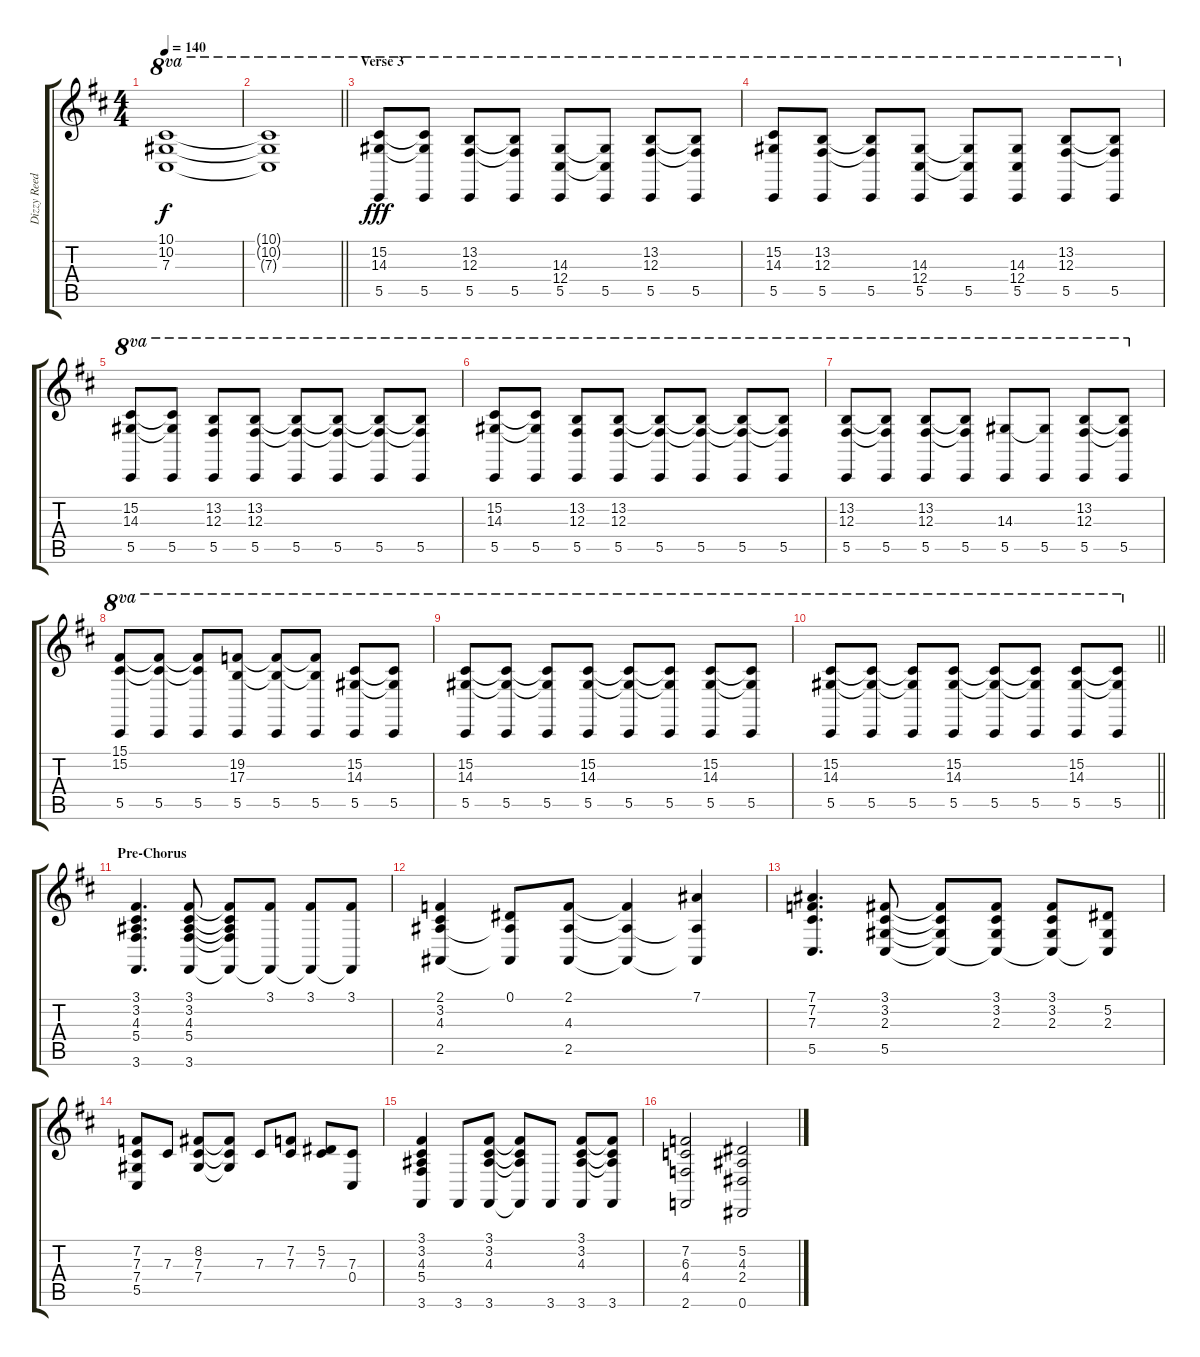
\track ("Dizzy Reed - Piano" "Dizzy Reed") {instrument electricgrandpiano}
\staff {score tabs}
\tuning (Eb4 Bb3 Gb3 Db3 Ab2 Eb2) {hide}
\ts (4 4)
\tempo 140
\clef g2
\ks d
(10.1{t} 10.2{t} 7.3{t}).1{ot 8va dy f} |
\barLineRight lightlight
(10.1{t} 10.2{t} 7.3{t}).1{ot 8va} |
\section ("" "Verse 3")
(15.2 14.3 5.5).8{ot 8va dy fff} (15.2{t} 14.3{t} 5.5).8{ot 8va} (13.2 12.3 5.5).8{ot 8va} (13.2{t} 12.3{t} 5.5).8{ot 8va} (14.3 12.4 5.5).8{ot 8va} (14.3{t} 12.4{t} 5.5).8{ot 8va} (13.2 12.3 5.5).8{ot 8va} (13.2{t} 12.3{t} 5.5).8{ot 8va} |
(15.2 14.3 5.5).8{ot 8va} (13.2 12.3 5.5).8{ot 8va} (13.2{t} 12.3{t} 5.5).8{ot 8va} (14.3 12.4 5.5).8{ot 8va} (14.3{t} 12.4{t} 5.5).8{ot 8va} (14.3 12.4 5.5).8{ot 8va} (13.2 12.3 5.5).8{ot 8va} (13.2{t} 12.3{t} 5.5).8{ot 8va} |
(15.2 14.3 5.5).8{ot 8va} (15.2{t} 14.3{t} 5.5).8{ot 8va} (13.2 12.3 5.5).8{ot 8va} (13.2 12.3 5.5).8{ot 8va} (13.2{t} 12.3{t} 5.5).8{ot 8va} (13.2{t} 12.3{t} 5.5).8{ot 8va} (13.2{t} 12.3{t} 5.5).8{ot 8va} (13.2{t} 12.3{t} 5.5).8{ot 8va} |
(15.2 14.3 5.5).8{ot 8va} (15.2{t} 14.3{t} 5.5).8{ot 8va} (13.2 12.3 5.5).8{ot 8va} (13.2 12.3 5.5).8{ot 8va} (13.2{t} 12.3{t} 5.5).8{ot 8va} (13.2{t} 12.3{t} 5.5).8{ot 8va} (13.2{t} 12.3{t} 5.5).8{ot 8va} (13.2{t} 12.3{t} 5.5).8{ot 8va} |
(13.2 12.3 5.5).8{ot 8va} (13.2{t} 12.3{t} 5.5).8{ot 8va} (13.2 12.3 5.5).8{ot 8va} (13.2{t} 12.3{t} 5.5).8{ot 8va} (14.3 5.5).8{ot 8va} (14.3{t} 5.5).8{ot 8va} (13.2 12.3 5.5).8{ot 8va} (13.2{t} 12.3{t} 5.5).8{ot 8va} |
(15.1 15.2 5.5).8{ot 8va} (15.1{t} 15.2{t} 5.5).8{ot 8va} (15.1{t} 15.2{t} 5.5).8{ot 8va} (19.2 17.3 5.5).8{ot 8va} (19.2{t} 17.3{t} 5.5).8{ot 8va} (19.2{t} 17.3{t} 5.5).8{ot 8va} (15.2 14.3 5.5).8{ot 8va} (15.2{t} 14.3{t} 5.5).8{ot 8va} |
(15.2 14.3 5.5).8{ot 8va} (15.2{t} 14.3{t} 5.5).8{ot 8va} (15.2{t} 14.3{t} 5.5).8{ot 8va} (15.2 14.3 5.5).8{ot 8va} (15.2{t} 14.3{t} 5.5).8{ot 8va} (15.2{t} 14.3{t} 5.5).8{ot 8va} (15.2 14.3 5.5).8{ot 8va} (15.2{t} 14.3{t} 5.5).8{ot 8va} |
\barLineRight lightlight
(15.2 14.3 5.5).8{ot 8va} (15.2{t} 14.3{t} 5.5).8{ot 8va} (15.2{t} 14.3{t} 5.5).8{ot 8va} (15.2 14.3 5.5).8{ot 8va} (15.2{t} 14.3{t} 5.5).8{ot 8va} (15.2{t} 14.3{t} 5.5).8{ot 8va} (15.2 14.3 5.5).8{ot 8va} (15.2{t} 14.3{t} 5.5).8{ot 8va} |
\section ("" "Pre-Chorus")
(3.1 3.2 4.3 5.4 3.6).4{d} (3.1 3.2 4.3 5.4 3.6).8 (3.1{t} 3.2{t} 4.3{t} 5.4{t} 3.6{t}).8 (3.1 3.6{t}).8 (3.1 3.6{t}).8 (3.1 3.6{t}).8 |
(2.1 3.2 4.3 2.5).4 (0.1 4.3{t} 2.5{t}).8 (2.1 4.3 2.5).8 (2.1{t} 4.3{t} 2.5{t}).4 (7.1 4.3{t} 2.5{t}).4 |
(7.1 7.2 7.3 5.5).4{d} (3.1 3.2 2.3 5.5).8 (3.1{t} 3.2{t} 2.3{t} 5.5{t}).8 (3.1 3.2 2.3 5.5{t}).8 (3.1 3.2 2.3 5.5{t}).8 (5.2 2.3 5.5{t}).8 |
(7.2 7.3 7.4 5.5).8 7.3.8 (8.2 7.3 7.4).8 (8.2{t} 7.3{t} 7.4{t}).8 7.3.8 (7.2 7.3).8 (5.2 7.3).8 (7.3 0.4).8 |
(3.1 3.2 4.3 5.4 3.6).4 3.6.8 (3.1 3.2 4.3 3.6).8 (3.1{t} 3.2{t} 4.3{t} 3.6{t}).8 3.6.8 (3.1 3.2 4.3 3.6).8 (3.1{t} 3.2{t} 4.3{t} 3.6).8 |
(7.2 6.3 4.4 2.6).2 (5.2 4.3 2.4 0.6).2
